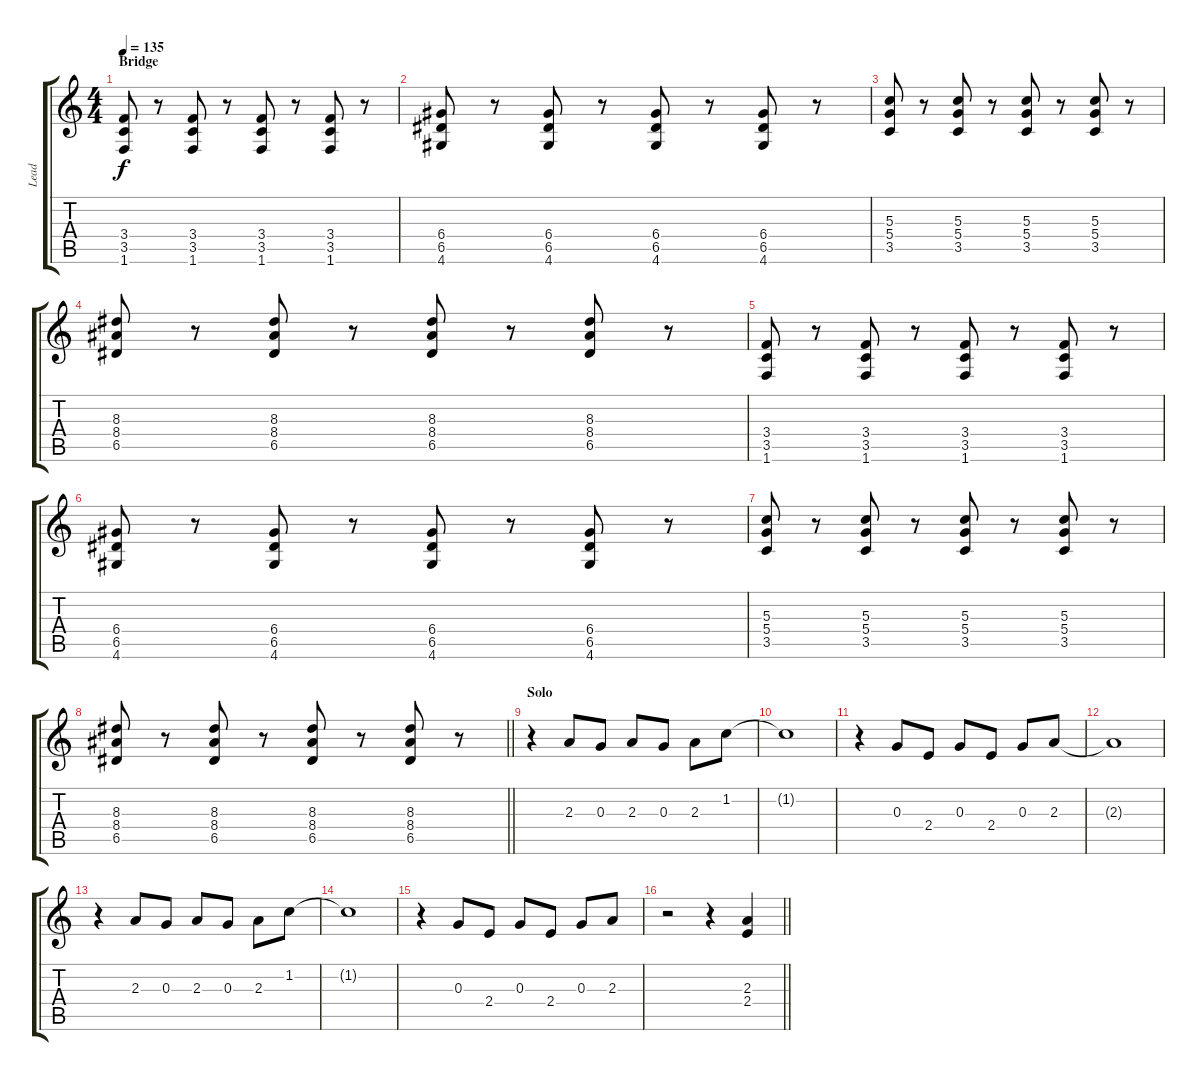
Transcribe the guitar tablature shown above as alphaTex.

\track ("Lead" "Lead") {instrument electricguitarclean}
\staff {score tabs}
\tuning (E4 B3 G3 D3 A2 E2) {hide}
\ts (4 4)
\section ("" "Bridge")
\tempo 135
\clef g2
\ks c
(3.4 3.5 1.6).8{dy f} r.8 (3.4 3.5 1.6).8 r.8 (3.4 3.5 1.6).8 r.8 (3.4 3.5 1.6).8 r.8 |
(6.4 6.5 4.6).8 r.8 (6.4 6.5 4.6).8 r.8 (6.4 6.5 4.6).8 r.8 (6.4 6.5 4.6).8 r.8 |
(5.3 5.4 3.5).8 r.8 (5.3 5.4 3.5).8 r.8 (5.3 5.4 3.5).8 r.8 (5.3 5.4 3.5).8 r.8 |
(8.3 8.4 6.5).8 r.8 (8.3 8.4 6.5).8 r.8 (8.3 8.4 6.5).8 r.8 (8.3 8.4 6.5).8 r.8 |
(3.4 3.5 1.6).8 r.8 (3.4 3.5 1.6).8 r.8 (3.4 3.5 1.6).8 r.8 (3.4 3.5 1.6).8 r.8 |
(6.4 6.5 4.6).8 r.8 (6.4 6.5 4.6).8 r.8 (6.4 6.5 4.6).8 r.8 (6.4 6.5 4.6).8 r.8 |
(5.3 5.4 3.5).8 r.8 (5.3 5.4 3.5).8 r.8 (5.3 5.4 3.5).8 r.8 (5.3 5.4 3.5).8 r.8 |
\barLineRight lightlight
(8.3 8.4 6.5).8 r.8 (8.3 8.4 6.5).8 r.8 (8.3 8.4 6.5).8 r.8 (8.3 8.4 6.5).8 r.8 |
\section ("" "Solo")
r.4 2.3.8 0.3.8 2.3.8 0.3.8 2.3.8 1.2.8 |
1.2{t}.1 |
r.4 0.3.8 2.4.8 0.3.8 2.4.8 0.3.8 2.3.8 |
2.3{t}.1 |
r.4 2.3.8 0.3.8 2.3.8 0.3.8 2.3.8 1.2.8 |
1.2{t}.1 |
r.4 0.3.8 2.4.8 0.3.8 2.4.8 0.3.8 2.3.8 |
\barLineRight lightlight
r.2 r.4 (2.3 2.4).4{instrument overdrivenguitar}
